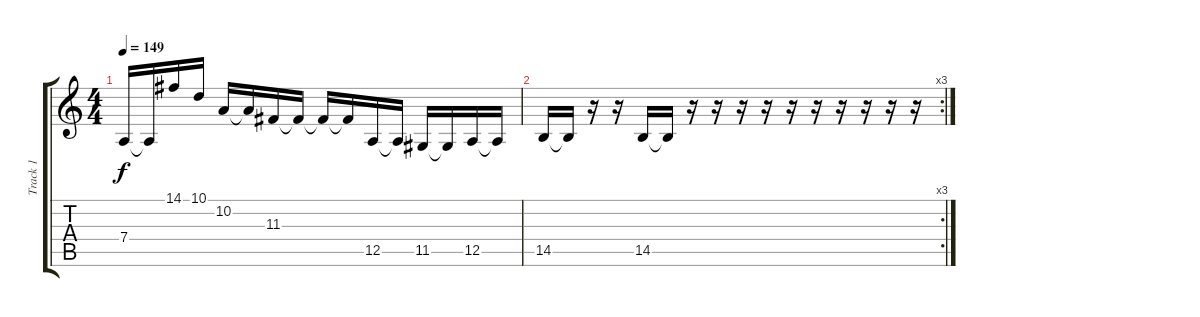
\track ("Track 1" "Track 1") {instrument lead5charang}
\staff {score tabs}
\tuning (E4 B3 G3 D3 A2 E2) {hide}
\ts (4 4)
\tempo 149
\clef g2
\ks c
7.4.16{dy f} 7.4{t}.16 14.1.16 10.1.16 10.2.16 10.2{t}.16 11.3.16 11.3{t}.16 11.3{t}.16 11.3{t}.16 12.5.16 12.5{t}.16 11.5.16 11.5{t}.16 12.5.16 12.5{t}.16 |
\rc 3
14.5.16 14.5{t}.16 r.16 r.16 14.5.16 14.5{t}.16 r.16 r.16 r.16 r.16 r.16 r.16 r.16 r.16 r.16 r.16
